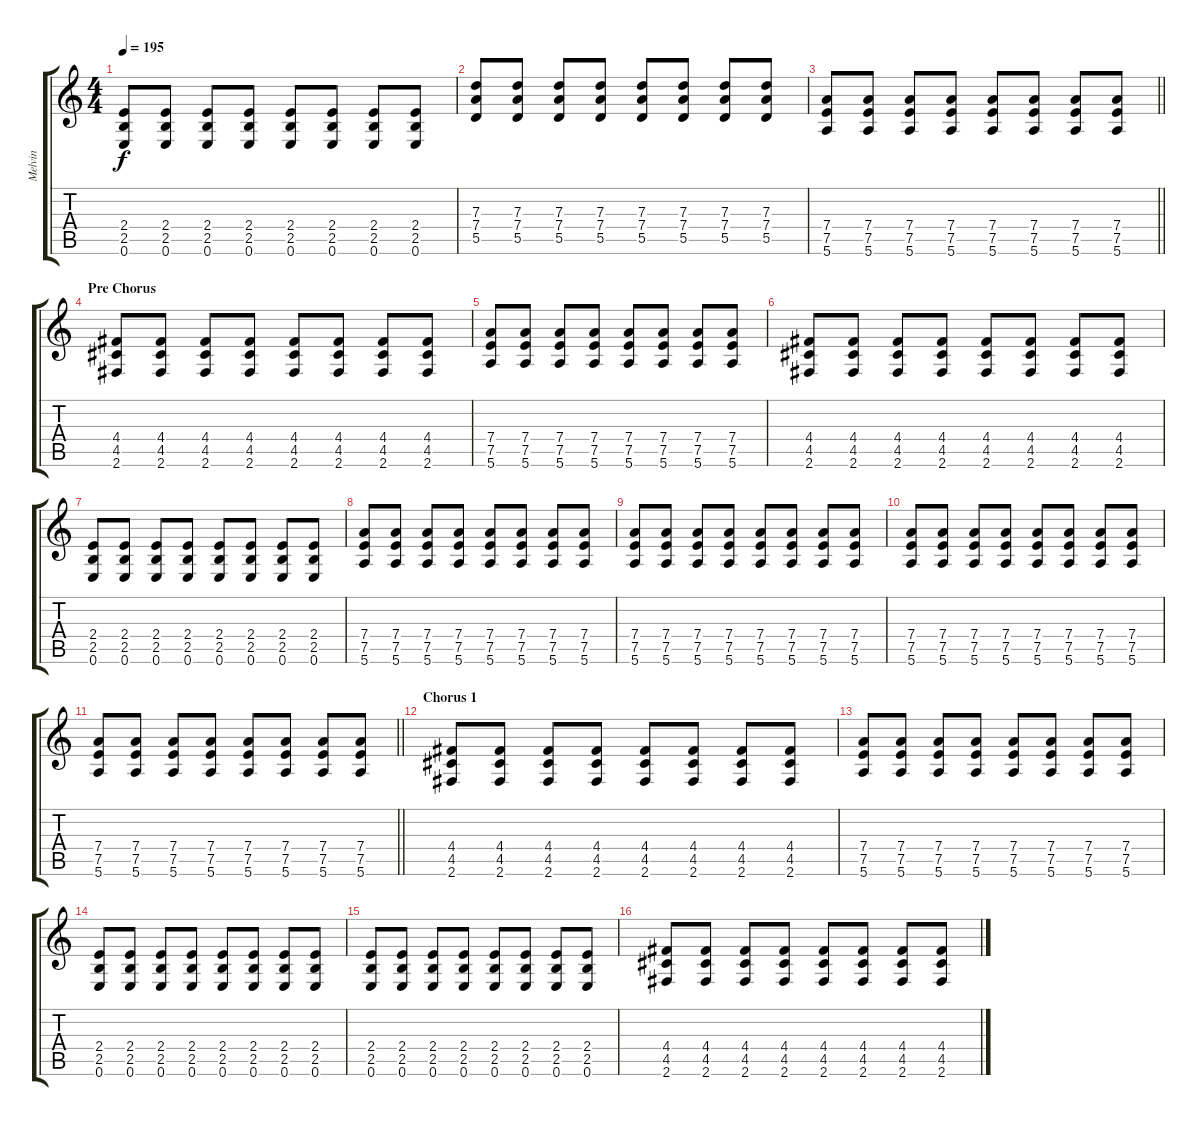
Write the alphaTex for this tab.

\track ("Melvin" "Melvin") {instrument distortionguitar}
\staff {score tabs}
\tuning (E4 B3 G3 D3 A2 E2) {hide}
\ts (4 4)
\tempo 195
\clef g2
\ks c
(2.4 2.5 0.6).8{dy f} (2.4 2.5 0.6).8 (2.4 2.5 0.6).8 (2.4 2.5 0.6).8 (2.4 2.5 0.6).8 (2.4 2.5 0.6).8 (2.4 2.5 0.6).8 (2.4 2.5 0.6).8 |
(7.3 7.4 5.5).8 (7.3 7.4 5.5).8 (7.3 7.4 5.5).8 (7.3 7.4 5.5).8 (7.3 7.4 5.5).8 (7.3 7.4 5.5).8 (7.3 7.4 5.5).8 (7.3 7.4 5.5).8 |
\barLineRight lightlight
(7.4 7.5 5.6).8 (7.4 7.5 5.6).8 (7.4 7.5 5.6).8 (7.4 7.5 5.6).8 (7.4 7.5 5.6).8 (7.4 7.5 5.6).8 (7.4 7.5 5.6).8 (7.4 7.5 5.6).8 |
\section ("" "Pre Chorus")
(4.4 4.5 2.6).8 (4.4 4.5 2.6).8 (4.4 4.5 2.6).8 (4.4 4.5 2.6).8 (4.4 4.5 2.6).8 (4.4 4.5 2.6).8 (4.4 4.5 2.6).8 (4.4 4.5 2.6).8 |
(7.4 7.5 5.6).8 (7.4 7.5 5.6).8 (7.4 7.5 5.6).8 (7.4 7.5 5.6).8 (7.4 7.5 5.6).8 (7.4 7.5 5.6).8 (7.4 7.5 5.6).8 (7.4 7.5 5.6).8 |
(4.4 4.5 2.6).8 (4.4 4.5 2.6).8 (4.4 4.5 2.6).8 (4.4 4.5 2.6).8 (4.4 4.5 2.6).8 (4.4 4.5 2.6).8 (4.4 4.5 2.6).8 (4.4 4.5 2.6).8 |
(2.4 2.5 0.6).8 (2.4 2.5 0.6).8 (2.4 2.5 0.6).8 (2.4 2.5 0.6).8 (2.4 2.5 0.6).8 (2.4 2.5 0.6).8 (2.4 2.5 0.6).8 (2.4 2.5 0.6).8 |
(7.4 7.5 5.6).8 (7.4 7.5 5.6).8 (7.4 7.5 5.6).8 (7.4 7.5 5.6).8 (7.4 7.5 5.6).8 (7.4 7.5 5.6).8 (7.4 7.5 5.6).8 (7.4 7.5 5.6).8 |
(7.4 7.5 5.6).8 (7.4 7.5 5.6).8 (7.4 7.5 5.6).8 (7.4 7.5 5.6).8 (7.4 7.5 5.6).8 (7.4 7.5 5.6).8 (7.4 7.5 5.6).8 (7.4 7.5 5.6).8 |
(7.4 7.5 5.6).8 (7.4 7.5 5.6).8 (7.4 7.5 5.6).8 (7.4 7.5 5.6).8 (7.4 7.5 5.6).8 (7.4 7.5 5.6).8 (7.4 7.5 5.6).8 (7.4 7.5 5.6).8 |
\barLineRight lightlight
(7.4 7.5 5.6).8 (7.4 7.5 5.6).8 (7.4 7.5 5.6).8 (7.4 7.5 5.6).8 (7.4 7.5 5.6).8 (7.4 7.5 5.6).8 (7.4 7.5 5.6).8 (7.4 7.5 5.6).8 |
\section ("" "Chorus 1")
(4.4 4.5 2.6).8 (4.4 4.5 2.6).8 (4.4 4.5 2.6).8 (4.4 4.5 2.6).8 (4.4 4.5 2.6).8 (4.4 4.5 2.6).8 (4.4 4.5 2.6).8 (4.4 4.5 2.6).8 |
(7.4 7.5 5.6).8 (7.4 7.5 5.6).8 (7.4 7.5 5.6).8 (7.4 7.5 5.6).8 (7.4 7.5 5.6).8 (7.4 7.5 5.6).8 (7.4 7.5 5.6).8 (7.4 7.5 5.6).8 |
(2.4 2.5 0.6).8 (2.4 2.5 0.6).8 (2.4 2.5 0.6).8 (2.4 2.5 0.6).8 (2.4 2.5 0.6).8 (2.4 2.5 0.6).8 (2.4 2.5 0.6).8 (2.4 2.5 0.6).8 |
(2.4 2.5 0.6).8 (2.4 2.5 0.6).8 (2.4 2.5 0.6).8 (2.4 2.5 0.6).8 (2.4 2.5 0.6).8 (2.4 2.5 0.6).8 (2.4 2.5 0.6).8 (2.4 2.5 0.6).8 |
(4.4 4.5 2.6).8 (4.4 4.5 2.6).8 (4.4 4.5 2.6).8 (4.4 4.5 2.6).8 (4.4 4.5 2.6).8 (4.4 4.5 2.6).8 (4.4 4.5 2.6).8 (4.4 4.5 2.6).8
